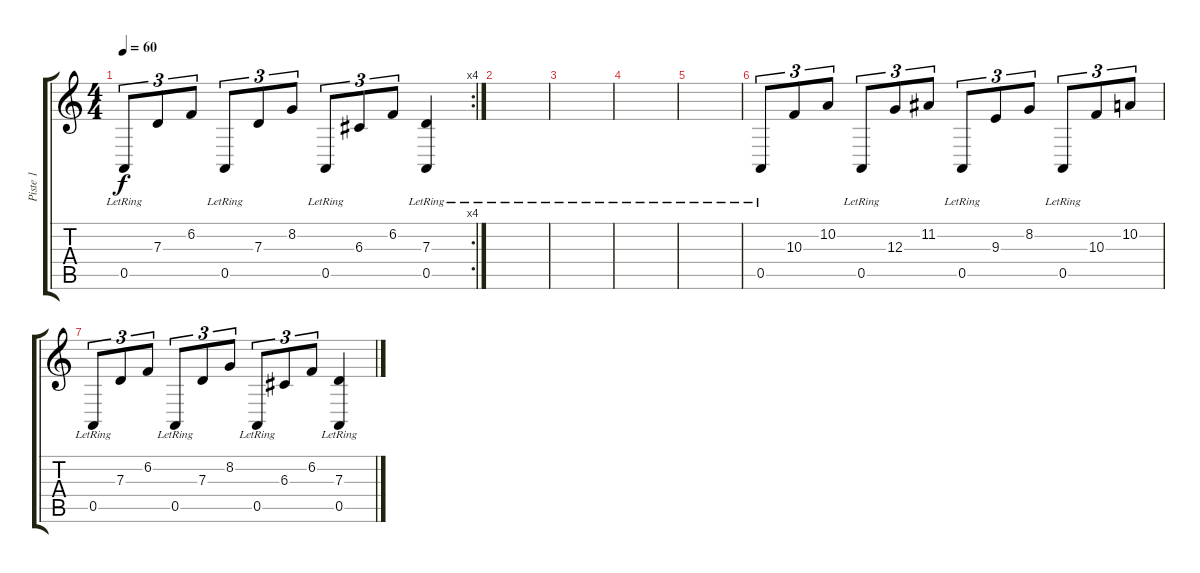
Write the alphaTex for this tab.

\track ("Piste 1" "Piste 1") {instrument synthvoice}
\staff {score tabs}
\tuning (E4 B3 G3 D3 A2 E2) {hide}
\rc 4
\ts (4 4)
\tempo 60
\clef g2
\ks c
0.5{lr}.8{tu (3 2) dy f} 7.3.8{tu (3 2)} 6.2.8{tu (3 2)} 0.5{lr}.8{tu (3 2)} 7.3.8{tu (3 2)} 8.2.8{tu (3 2)} 0.5{lr}.8{tu (3 2)} 6.3.8{tu (3 2)} 6.2.8{tu (3 2)} (7.3 0.5{lr}).4 |
|
|
|
|
0.5{lr}.8{tu (3 2)} 10.3.8{tu (3 2)} 10.2.8{tu (3 2)} 0.5{lr}.8{tu (3 2)} 12.3.8{tu (3 2)} 11.2.8{tu (3 2)} 0.5{lr}.8{tu (3 2)} 9.3.8{tu (3 2)} 8.2.8{tu (3 2)} 0.5{lr}.8{tu (3 2)} 10.3.8{tu (3 2)} 10.2.8{tu (3 2)} |
0.5{lr}.8{tu (3 2)} 7.3.8{tu (3 2)} 6.2.8{tu (3 2)} 0.5{lr}.8{tu (3 2)} 7.3.8{tu (3 2)} 8.2.8{tu (3 2)} 0.5{lr}.8{tu (3 2)} 6.3.8{tu (3 2)} 6.2.8{tu (3 2)} (7.3 0.5{lr}).4
